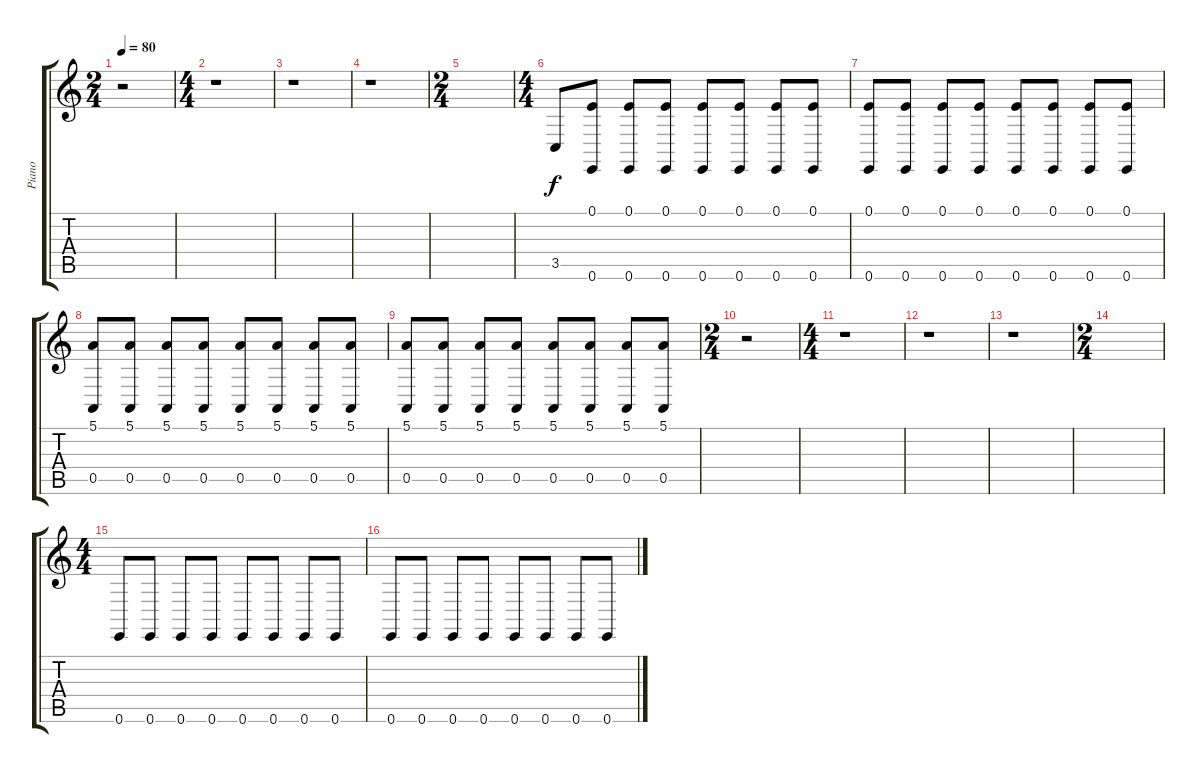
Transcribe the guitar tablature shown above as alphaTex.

\track ("Piano" "Piano") {instrument acousticgrandpiano}
\staff {score tabs}
\tuning (E4 B3 G3 D3 A2 E2) {hide}
\ts (2 4)
\tempo 80
\clef g2
\ks c
r.2{dy f} |
\ts (4 4)
r.1 |
r.1 |
r.1 |
\ts (2 4)
|
\ts (4 4)
3.5.8 (0.1 0.6).8 (0.1 0.6).8 (0.1 0.6).8 (0.1 0.6).8 (0.1 0.6).8 (0.1 0.6).8 (0.1 0.6).8 |
(0.1 0.6).8 (0.1 0.6).8 (0.1 0.6).8 (0.1 0.6).8 (0.1 0.6).8 (0.1 0.6).8 (0.1 0.6).8 (0.1 0.6).8 |
(5.1 0.5).8 (5.1 0.5).8 (5.1 0.5).8 (5.1 0.5).8 (5.1 0.5).8 (5.1 0.5).8 (5.1 0.5).8 (5.1 0.5).8 |
(5.1 0.5).8 (5.1 0.5).8 (5.1 0.5).8 (5.1 0.5).8 (5.1 0.5).8 (5.1 0.5).8 (5.1 0.5).8 (5.1 0.5).8 |
\ts (2 4)
r.2 |
\ts (4 4)
r.1 |
r.1 |
r.1 |
\ts (2 4)
|
\ts (4 4)
0.6.8 0.6.8 0.6.8 0.6.8 0.6.8 0.6.8 0.6.8 0.6.8 |
0.6.8 0.6.8 0.6.8 0.6.8 0.6.8 0.6.8 0.6.8 0.6.8
